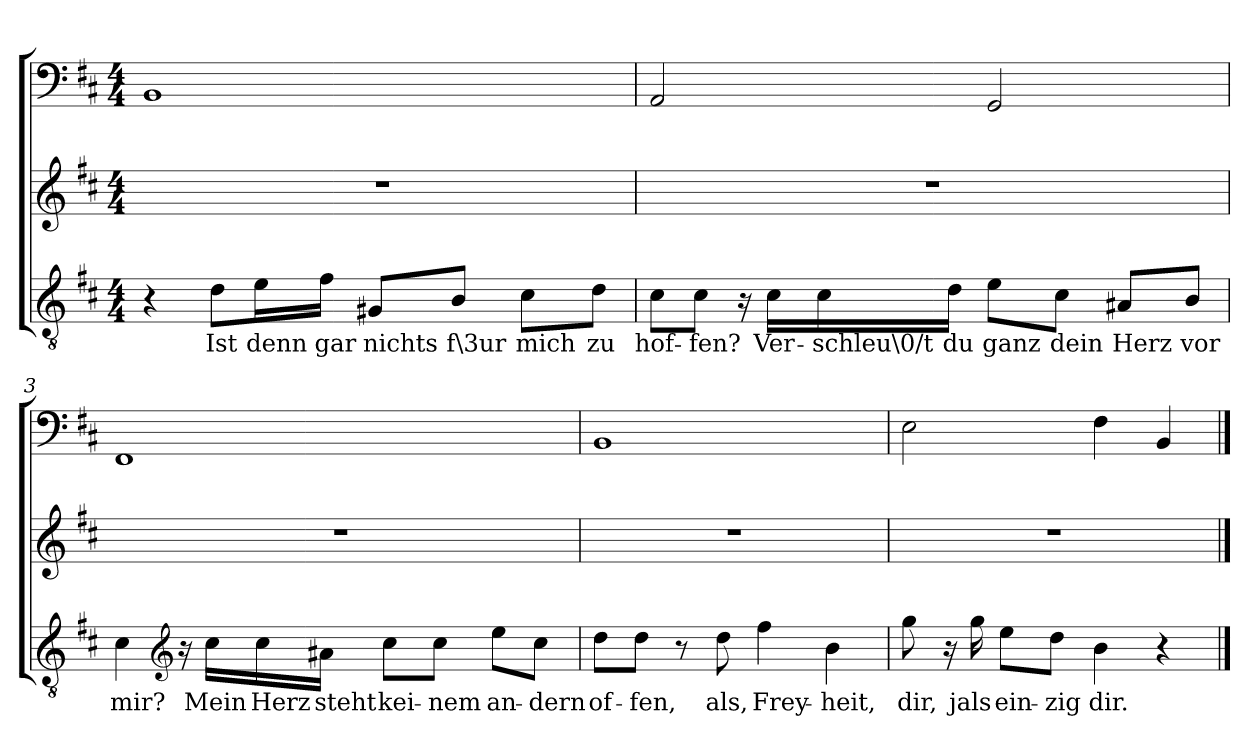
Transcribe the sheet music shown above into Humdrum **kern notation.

**kern	**text	**kern	**kern
*part3	*part3	*part2	*part1
*staff3	*staff3	*staff2	*staff1
*clefGv2	*	*clefG2	*clefF4
*k[f#c#]	*	*k[f#c#]	*k[f#c#]
*b:	*	*b:	*b:
*M4/4	*	*M4/4	*M4/4
=1	=1	=1	=1
4r	.	1r	1BB/
8d\L	Ist	.	.
16e\L	denn	.	.
16f#\JJ	gar	.	.
8G#X/L	nichts	.	.
8B/J	f\3ur	.	.
8c#\L	mich	.	.
8d\J	zu	.	.
=2	=2	=2	=2
8c#\L	hof-	1r	2AA/
8c#\J	-fen?	.	.
16r	.	.	.
16c#\LL	Ver-	.	.
16c#\	-schleu\0/t	.	.
16d\JJ	du	.	.
8e\L	ganz	.	2GG/
8c#\J	dein	.	.
8A#X/L	Herz	.	.
8B/J	vor	.	.
=3	=3	=3	=3
4c#\	mir?	1r	1FF#/
*clefG2	*	*	*
16r	.	.	.
16cc#\LL	Mein	.	.
16cc#\	Herz	.	.
16a#X\JJ	steht	.	.
8cc#\L	kei-	.	.
8cc#\J	-nem	.	.
8ee\L	an-	.	.
8cc#\J	-dern	.	.
=4	=4	=4	=4
8dd\L	of-	1r	1BB/
8dd\J	-fen,	.	.
8r	.	.	.
8dd\	als,	.	.
4ff#\	Frey-	.	.
4b\	-heit,	.	.
=5	=5	=5	=5
8gg\	dir,	1r	2E\
16r	.	.	.
16gg\	jals	.	.
8ee\L	ein-	.	.
8dd\J	-zig	.	.
4b\	dir.	.	4F#\
4r	.	.	4BB/
==	==	==	==
*-	*-	*-	*-
